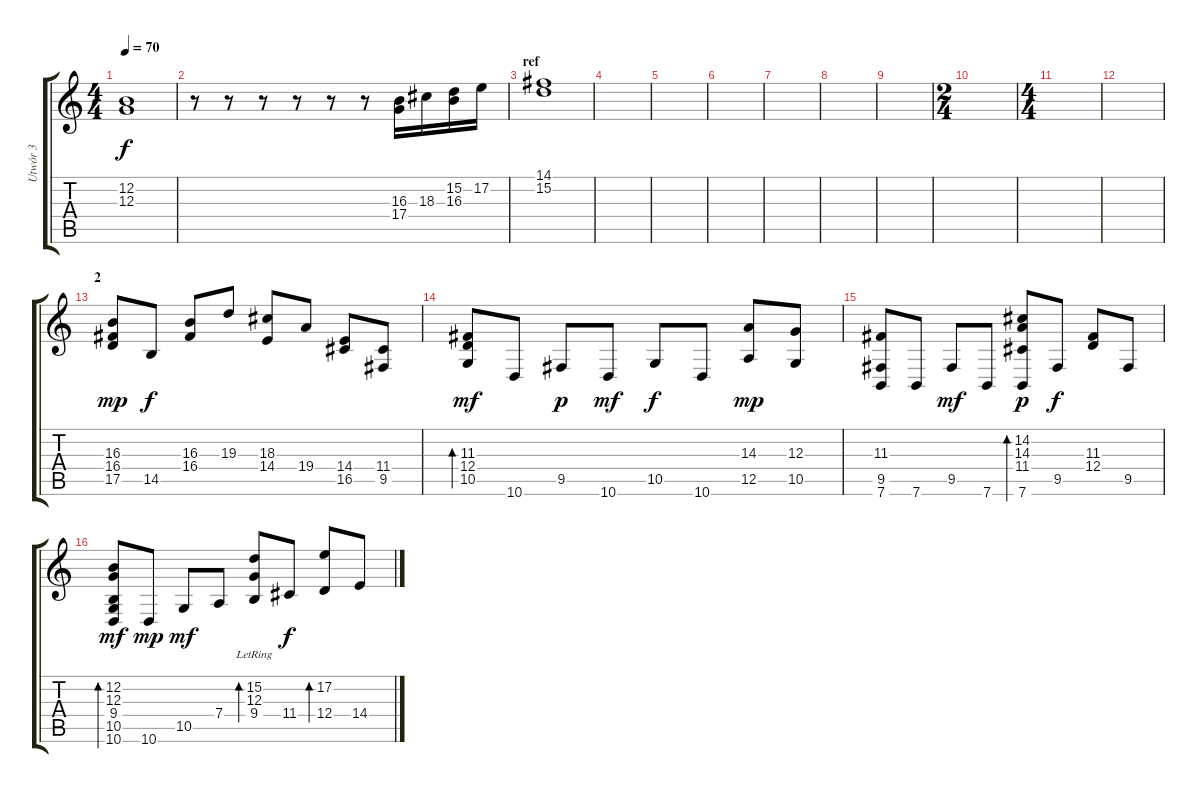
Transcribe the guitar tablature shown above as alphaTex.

\track ("Utwór 3" "Utwór 3") {instrument brightacousticpiano}
\staff {score tabs}
\tuning (E4 B3 G3 D3 A2 E2) {hide}
\ts (4 4)
\tempo 70
\clef g2
\ks c
(12.2 12.3).1{dy f} |
r.8 r.8 r.8 r.8 r.8 r.8 (16.3 17.4).16 18.3.16 (15.2 16.3).16 17.2.16 |
\section ("" "ref")
(14.1 15.2).1 |
|
|
|
|
|
|
\ts (2 4)
|
\ts (4 4)
|
|
\section ("" "2")
(16.3 16.4 17.5).8{dy mp} 14.5.8{dy f} (16.3 16.4).8 19.3.8 (18.3 14.4).8 19.4.8 (14.4 16.5).8 (11.4 9.5).8 |
(11.3 12.4 10.5).8{bd 120 dy mf} 10.6.8 9.5.8{dy p} 10.6.8{dy mf} 10.5.8{dy f} 10.6.8 (14.3 12.5).8{dy mp} (12.3 10.5).8 |
(11.3 9.5 7.6).8 7.6.8 9.5.8{dy mf} 7.6.8 (14.2 14.3 11.4 7.6).8{bd 60 dy p} 9.5.8{dy f} (11.3 12.4).8 9.5.8 |
(12.2 12.3 9.4 10.5 10.6).8{bd 120 dy mf} 10.6.8{dy mp} 10.5.8{dy mf} 7.4.8 (15.2{lr} 12.3 9.4).8{bd 60} 11.4.8{dy f} (17.2 12.4).8{bd 30} 14.4.8
